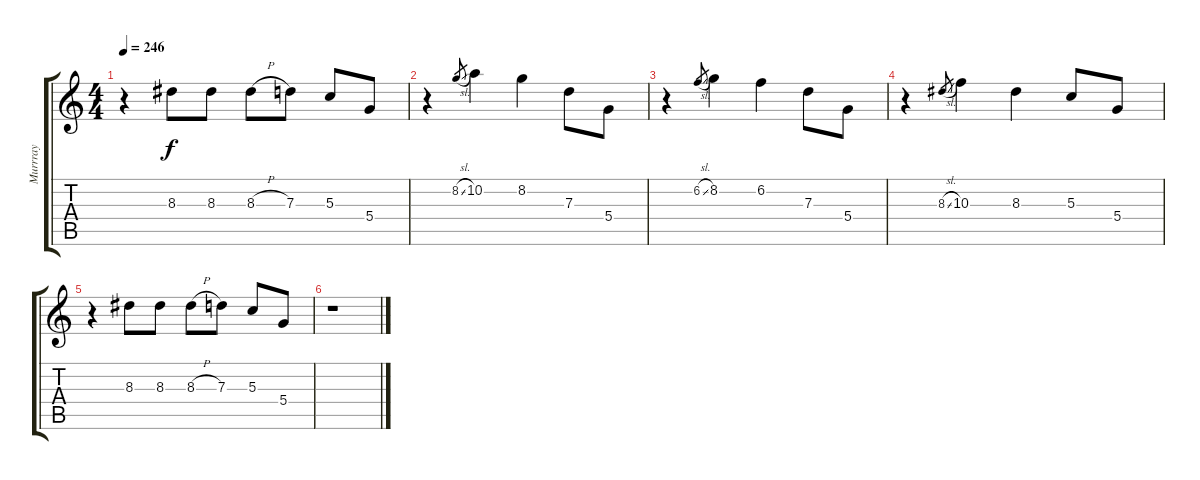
\track ("Murrray" "Murrray") {instrument distortionguitar}
\staff {score tabs}
\tuning (E4 B3 G3 D3 A2 E2) {hide}
\ts (4 4)
\tempo 246
\clef g2
\ks c
r.4{dy f} 8.3.8 8.3.8 8.3{h}.8 7.3.8 5.3.8 5.4.8 |
r.4 8.2{sl}.8{gr} 10.2.4 8.2.4 7.3.8 5.4.8 |
r.4 6.2{sl}.8{gr} 8.2.4 6.2.4 7.3.8 5.4.8 |
r.4 8.3{sl}.8{gr} 10.3.4 8.3.4 5.3.8 5.4.8 |
r.4 8.3.8 8.3.8 8.3{h}.8 7.3.8 5.3.8 5.4.8 |
r.1
